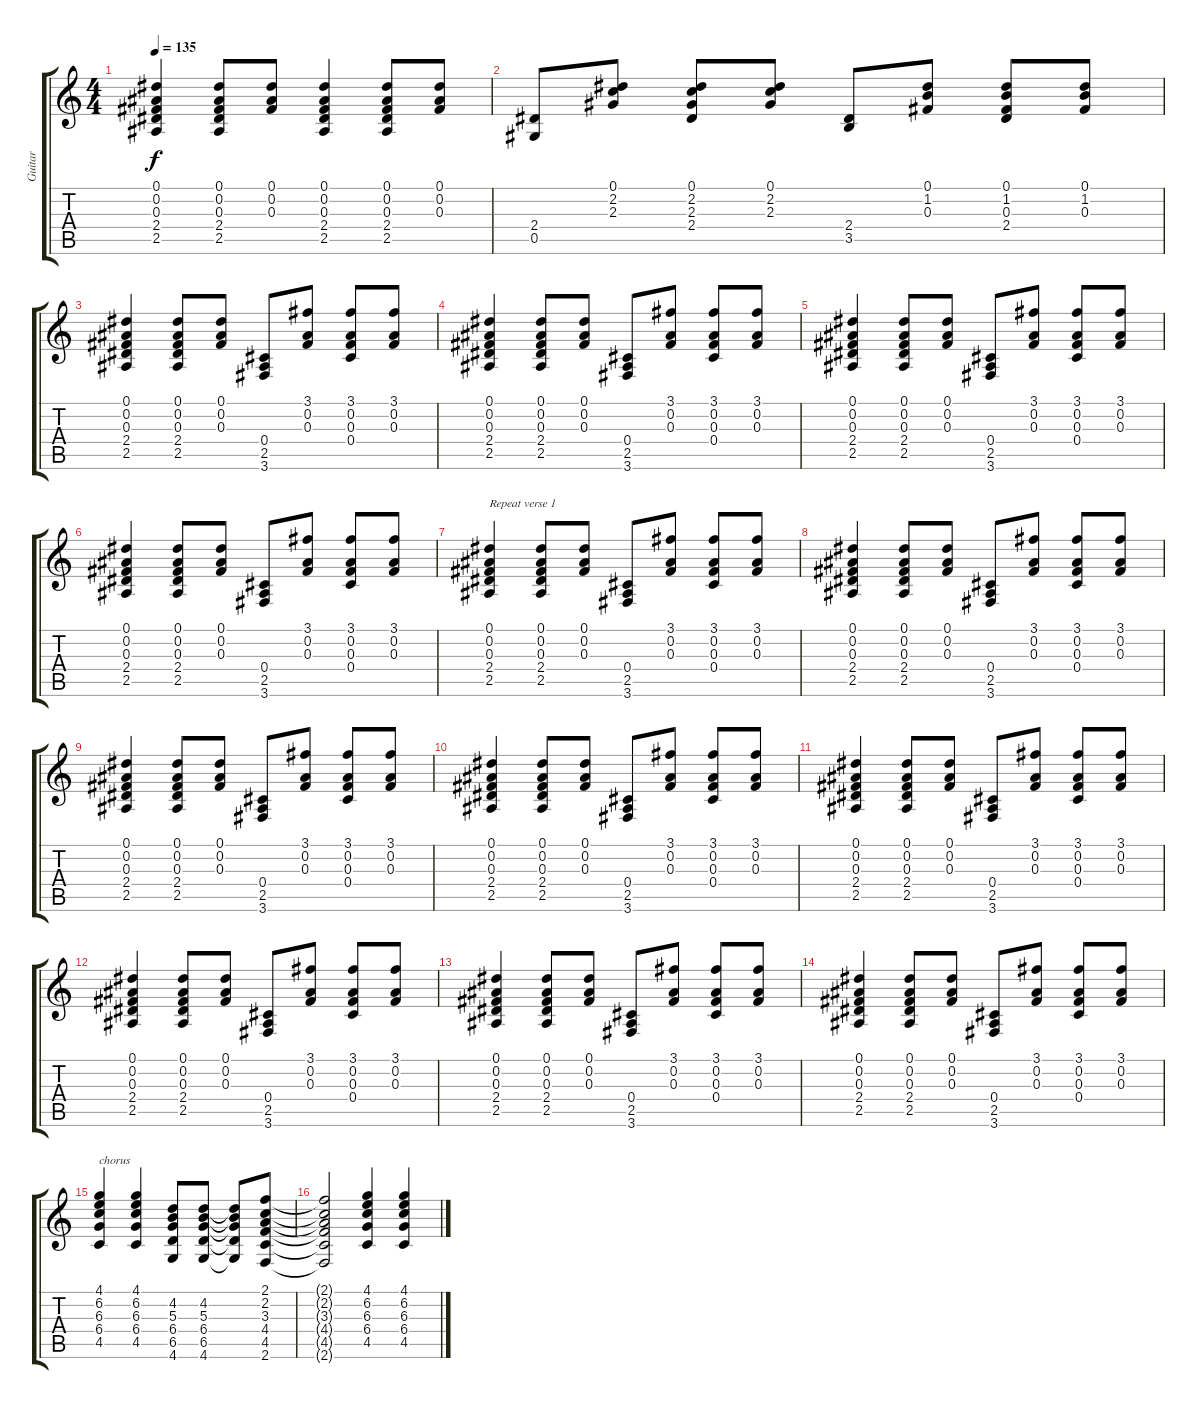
\track ("Guitar" "Guitar") {instrument acousticguitarsteel}
\staff {score tabs}
\tuning (Eb4 Bb3 Gb3 Db3 Ab2 Eb2) {hide}
\ts (4 4)
\tempo 135
\clef g2
\ks c
(0.1 0.2 0.3 2.4 2.5).4{dy f} (0.1 0.2 0.3 2.4 2.5).8 (0.1 0.2 0.3).8 (0.1 0.2 0.3 2.4 2.5).4 (0.1 0.2 0.3 2.4 2.5).8 (0.1 0.2 0.3).8 |
(2.4 0.5).8 (0.1 2.2 2.3).8 (0.1 2.2 2.3 2.4).8 (0.1 2.2 2.3).8 (2.4 3.5).8 (0.1 1.2 0.3).8 (0.1 1.2 0.3 2.4).8 (0.1 1.2 0.3).8 |
(0.1 0.2 0.3 2.4 2.5).4 (0.1 0.2 0.3 2.4 2.5).8 (0.1 0.2 0.3).8 (0.4 2.5 3.6).8 (3.1 0.2 0.3).8 (3.1 0.2 0.3 0.4).8 (3.1 0.2 0.3).8 |
(0.1 0.2 0.3 2.4 2.5).4 (0.1 0.2 0.3 2.4 2.5).8 (0.1 0.2 0.3).8 (0.4 2.5 3.6).8 (3.1 0.2 0.3).8 (3.1 0.2 0.3 0.4).8 (3.1 0.2 0.3).8 |
(0.1 0.2 0.3 2.4 2.5).4 (0.1 0.2 0.3 2.4 2.5).8 (0.1 0.2 0.3).8 (0.4 2.5 3.6).8 (3.1 0.2 0.3).8 (3.1 0.2 0.3 0.4).8 (3.1 0.2 0.3).8 |
(0.1 0.2 0.3 2.4 2.5).4 (0.1 0.2 0.3 2.4 2.5).8 (0.1 0.2 0.3).8 (0.4 2.5 3.6).8 (3.1 0.2 0.3).8 (3.1 0.2 0.3 0.4).8 (3.1 0.2 0.3).8 |
(0.1 0.2 0.3 2.4 2.5).4{txt "Repeat verse 1"} (0.1 0.2 0.3 2.4 2.5).8 (0.1 0.2 0.3).8 (0.4 2.5 3.6).8 (3.1 0.2 0.3).8 (3.1 0.2 0.3 0.4).8 (3.1 0.2 0.3).8 |
(0.1 0.2 0.3 2.4 2.5).4 (0.1 0.2 0.3 2.4 2.5).8 (0.1 0.2 0.3).8 (0.4 2.5 3.6).8 (3.1 0.2 0.3).8 (3.1 0.2 0.3 0.4).8 (3.1 0.2 0.3).8 |
(0.1 0.2 0.3 2.4 2.5).4 (0.1 0.2 0.3 2.4 2.5).8 (0.1 0.2 0.3).8 (0.4 2.5 3.6).8 (3.1 0.2 0.3).8 (3.1 0.2 0.3 0.4).8 (3.1 0.2 0.3).8 |
(0.1 0.2 0.3 2.4 2.5).4 (0.1 0.2 0.3 2.4 2.5).8 (0.1 0.2 0.3).8 (0.4 2.5 3.6).8 (3.1 0.2 0.3).8 (3.1 0.2 0.3 0.4).8 (3.1 0.2 0.3).8 |
(0.1 0.2 0.3 2.4 2.5).4 (0.1 0.2 0.3 2.4 2.5).8 (0.1 0.2 0.3).8 (0.4 2.5 3.6).8 (3.1 0.2 0.3).8 (3.1 0.2 0.3 0.4).8 (3.1 0.2 0.3).8 |
(0.1 0.2 0.3 2.4 2.5).4 (0.1 0.2 0.3 2.4 2.5).8 (0.1 0.2 0.3).8 (0.4 2.5 3.6).8 (3.1 0.2 0.3).8 (3.1 0.2 0.3 0.4).8 (3.1 0.2 0.3).8 |
(0.1 0.2 0.3 2.4 2.5).4 (0.1 0.2 0.3 2.4 2.5).8 (0.1 0.2 0.3).8 (0.4 2.5 3.6).8 (3.1 0.2 0.3).8 (3.1 0.2 0.3 0.4).8 (3.1 0.2 0.3).8 |
(0.1 0.2 0.3 2.4 2.5).4 (0.1 0.2 0.3 2.4 2.5).8 (0.1 0.2 0.3).8 (0.4 2.5 3.6).8 (3.1 0.2 0.3).8 (3.1 0.2 0.3 0.4).8 (3.1 0.2 0.3).8 |
(4.1 6.2 6.3 6.4 4.5).4{txt "chorus"} (4.1 6.2 6.3 6.4 4.5).4 (4.2 5.3 6.4 6.5 4.6).8 (4.2 5.3 6.4 6.5 4.6).8 (4.2{t} 5.3{t} 6.4{t} 6.5{t} 4.6{t}).8 (2.1 2.2 3.3 4.4 4.5 2.6).8 |
(2.1{t} 2.2{t} 3.3{t} 4.4{t} 4.5{t} 2.6{t}).2 (4.1 6.2 6.3 6.4 4.5).4 (4.1 6.2 6.3 6.4 4.5).4
